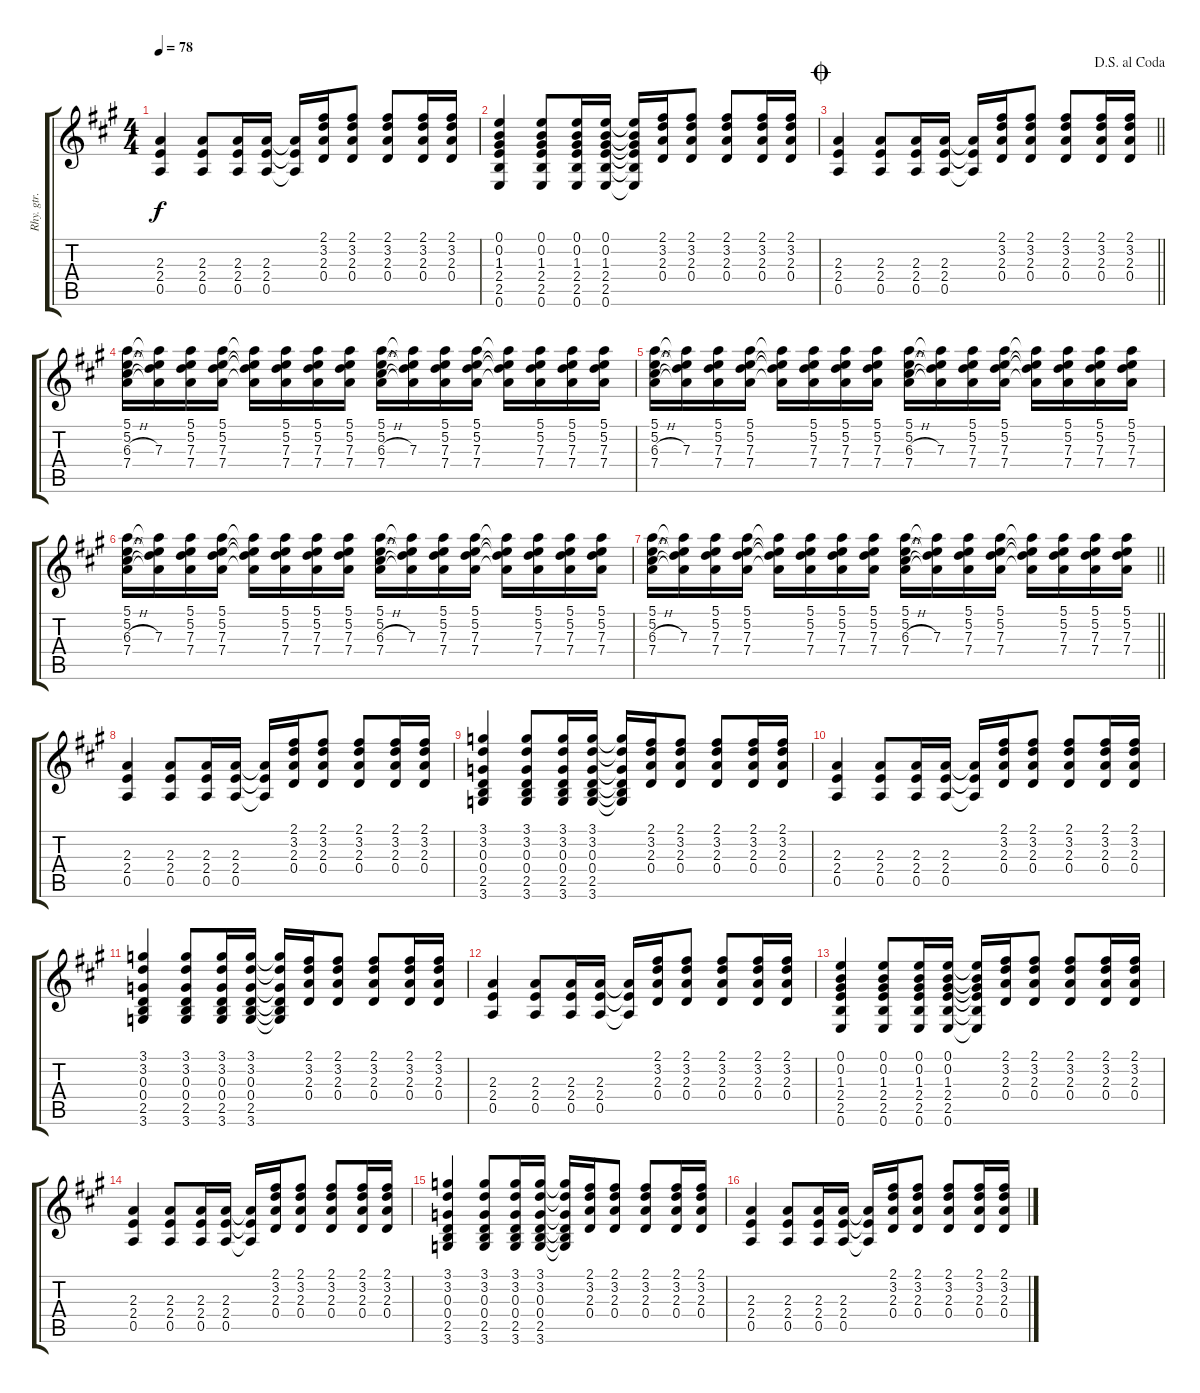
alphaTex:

\track ("Rhy. gtr." "Rhy. gtr.") {instrument acousticguitarsteel}
\staff {score tabs}
\tuning (E4 B3 G3 D3 A2 E2) {hide}
\ts (4 4)
\tempo 78
\clef g2
\ks a
(2.3 2.4 0.5).4{dy f} (2.3 2.4 0.5).8 (2.3 2.4 0.5).16 (2.3 2.4 0.5).16 (2.3{t} 2.4{t} 0.5{t}).16 (2.1 3.2 2.3 0.4).16 (2.1 3.2 2.3 0.4).8 (2.1 3.2 2.3 0.4).8 (2.1 3.2 2.3 0.4).16 (2.1 3.2 2.3 0.4).16 |
(0.1 0.2 1.3 2.4 2.5 0.6).4 (0.1 0.2 1.3 2.4 2.5 0.6).8 (0.1 0.2 1.3 2.4 2.5 0.6).16 (0.1 0.2 1.3 2.4 2.5 0.6).16 (0.1{t} 0.2{t} 1.3{t} 2.4{t} 2.5{t} 0.6{t}).16 (2.1 3.2 2.3 0.4).16 (2.1 3.2 2.3 0.4).8 (2.1 3.2 2.3 0.4).8 (2.1 3.2 2.3 0.4).16 (2.1 3.2 2.3 0.4).16 |
\jump coda
\jump dalsegnoalcoda
\barLineRight lightlight
(2.3 2.4 0.5).4 (2.3 2.4 0.5).8 (2.3 2.4 0.5).16 (2.3 2.4 0.5).16 (2.3{t} 2.4{t} 0.5{t}).16 (2.1 3.2 2.3 0.4).16 (2.1 3.2 2.3 0.4).8 (2.1 3.2 2.3 0.4).8 (2.1 3.2 2.3 0.4).16 (2.1 3.2 2.3 0.4).16 |
(5.1 5.2 6.3{h} 7.4).16 (5.1{t} 5.2{t} 7.3 7.4{t}).16 (5.1 5.2 7.3 7.4).16 (5.1 5.2 7.3 7.4).16 (5.1{t} 5.2{t} 7.3{t} 7.4{t}).16 (5.1 5.2 7.3 7.4).16 (5.1 5.2 7.3 7.4).16 (5.1 5.2 7.3 7.4).16 (5.1 5.2 6.3{h} 7.4).16 (5.1{t} 5.2{t} 7.3 7.4{t}).16 (5.1 5.2 7.3 7.4).16 (5.1 5.2 7.3 7.4).16 (5.1{t} 5.2{t} 7.3{t} 7.4{t}).16 (5.1 5.2 7.3 7.4).16 (5.1 5.2 7.3 7.4).16 (5.1 5.2 7.3 7.4).16 |
(5.1 5.2 6.3{h} 7.4).16 (5.1{t} 5.2{t} 7.3 7.4{t}).16 (5.1 5.2 7.3 7.4).16 (5.1 5.2 7.3 7.4).16 (5.1{t} 5.2{t} 7.3{t} 7.4{t}).16 (5.1 5.2 7.3 7.4).16 (5.1 5.2 7.3 7.4).16 (5.1 5.2 7.3 7.4).16 (5.1 5.2 6.3{h} 7.4).16 (5.1{t} 5.2{t} 7.3 7.4{t}).16 (5.1 5.2 7.3 7.4).16 (5.1 5.2 7.3 7.4).16 (5.1{t} 5.2{t} 7.3{t} 7.4{t}).16 (5.1 5.2 7.3 7.4).16 (5.1 5.2 7.3 7.4).16 (5.1 5.2 7.3 7.4).16 |
(5.1 5.2 6.3{h} 7.4).16 (5.1{t} 5.2{t} 7.3 7.4{t}).16 (5.1 5.2 7.3 7.4).16 (5.1 5.2 7.3 7.4).16 (5.1{t} 5.2{t} 7.3{t} 7.4{t}).16 (5.1 5.2 7.3 7.4).16 (5.1 5.2 7.3 7.4).16 (5.1 5.2 7.3 7.4).16 (5.1 5.2 6.3{h} 7.4).16 (5.1{t} 5.2{t} 7.3 7.4{t}).16 (5.1 5.2 7.3 7.4).16 (5.1 5.2 7.3 7.4).16 (5.1{t} 5.2{t} 7.3{t} 7.4{t}).16 (5.1 5.2 7.3 7.4).16 (5.1 5.2 7.3 7.4).16 (5.1 5.2 7.3 7.4).16 |
\barLineRight lightlight
(5.1 5.2 6.3{h} 7.4).16 (5.1{t} 5.2{t} 7.3 7.4{t}).16 (5.1 5.2 7.3 7.4).16 (5.1 5.2 7.3 7.4).16 (5.1{t} 5.2{t} 7.3{t} 7.4{t}).16 (5.1 5.2 7.3 7.4).16 (5.1 5.2 7.3 7.4).16 (5.1 5.2 7.3 7.4).16 (5.1 5.2 6.3{h} 7.4).16 (5.1{t} 5.2{t} 7.3 7.4{t}).16 (5.1 5.2 7.3 7.4).16 (5.1 5.2 7.3 7.4).16 (5.1{t} 5.2{t} 7.3{t} 7.4{t}).16 (5.1 5.2 7.3 7.4).16 (5.1 5.2 7.3 7.4).16 (5.1 5.2 7.3 7.4).16 |
(2.3 2.4 0.5).4 (2.3 2.4 0.5).8 (2.3 2.4 0.5).16 (2.3 2.4 0.5).16 (2.3{t} 2.4{t} 0.5{t}).16 (2.1 3.2 2.3 0.4).16 (2.1 3.2 2.3 0.4).8 (2.1 3.2 2.3 0.4).8 (2.1 3.2 2.3 0.4).16 (2.1 3.2 2.3 0.4).16 |
(3.1 3.2 0.3 0.4 2.5 3.6).4 (3.1 3.2 0.3 0.4 2.5 3.6).8 (3.1 3.2 0.3 0.4 2.5 3.6).16 (3.1 3.2 0.3 0.4 2.5 3.6).16 (3.1{t} 3.2{t} 0.3{t} 0.4{t} 2.5{t} 3.6{t}).16 (2.1 3.2 2.3 0.4).16 (2.1 3.2 2.3 0.4).8 (2.1 3.2 2.3 0.4).8 (2.1 3.2 2.3 0.4).16 (2.1 3.2 2.3 0.4).16 |
(2.3 2.4 0.5).4 (2.3 2.4 0.5).8 (2.3 2.4 0.5).16 (2.3 2.4 0.5).16 (2.3{t} 2.4{t} 0.5{t}).16 (2.1 3.2 2.3 0.4).16 (2.1 3.2 2.3 0.4).8 (2.1 3.2 2.3 0.4).8 (2.1 3.2 2.3 0.4).16 (2.1 3.2 2.3 0.4).16 |
(3.1 3.2 0.3 0.4 2.5 3.6).4 (3.1 3.2 0.3 0.4 2.5 3.6).8 (3.1 3.2 0.3 0.4 2.5 3.6).16 (3.1 3.2 0.3 0.4 2.5 3.6).16 (3.1{t} 3.2{t} 0.3{t} 0.4{t} 2.5{t} 3.6{t}).16 (2.1 3.2 2.3 0.4).16 (2.1 3.2 2.3 0.4).8 (2.1 3.2 2.3 0.4).8 (2.1 3.2 2.3 0.4).16 (2.1 3.2 2.3 0.4).16 |
(2.3 2.4 0.5).4 (2.3 2.4 0.5).8 (2.3 2.4 0.5).16 (2.3 2.4 0.5).16 (2.3{t} 2.4{t} 0.5{t}).16 (2.1 3.2 2.3 0.4).16 (2.1 3.2 2.3 0.4).8 (2.1 3.2 2.3 0.4).8 (2.1 3.2 2.3 0.4).16 (2.1 3.2 2.3 0.4).16 |
(0.1 0.2 1.3 2.4 2.5 0.6).4 (0.1 0.2 1.3 2.4 2.5 0.6).8 (0.1 0.2 1.3 2.4 2.5 0.6).16 (0.1 0.2 1.3 2.4 2.5 0.6).16 (0.1{t} 0.2{t} 1.3{t} 2.4{t} 2.5{t} 0.6{t}).16 (2.1 3.2 2.3 0.4).16 (2.1 3.2 2.3 0.4).8 (2.1 3.2 2.3 0.4).8 (2.1 3.2 2.3 0.4).16 (2.1 3.2 2.3 0.4).16 |
(2.3 2.4 0.5).4 (2.3 2.4 0.5).8 (2.3 2.4 0.5).16 (2.3 2.4 0.5).16 (2.3{t} 2.4{t} 0.5{t}).16 (2.1 3.2 2.3 0.4).16 (2.1 3.2 2.3 0.4).8 (2.1 3.2 2.3 0.4).8 (2.1 3.2 2.3 0.4).16 (2.1 3.2 2.3 0.4).16 |
(3.1 3.2 0.3 0.4 2.5 3.6).4 (3.1 3.2 0.3 0.4 2.5 3.6).8 (3.1 3.2 0.3 0.4 2.5 3.6).16 (3.1 3.2 0.3 0.4 2.5 3.6).16 (3.1{t} 3.2{t} 0.3{t} 0.4{t} 2.5{t} 3.6{t}).16 (2.1 3.2 2.3 0.4).16 (2.1 3.2 2.3 0.4).8 (2.1 3.2 2.3 0.4).8 (2.1 3.2 2.3 0.4).16 (2.1 3.2 2.3 0.4).16 |
(2.3 2.4 0.5).4 (2.3 2.4 0.5).8 (2.3 2.4 0.5).16 (2.3 2.4 0.5).16 (2.3{t} 2.4{t} 0.5{t}).16 (2.1 3.2 2.3 0.4).16 (2.1 3.2 2.3 0.4).8 (2.1 3.2 2.3 0.4).8 (2.1 3.2 2.3 0.4).16 (2.1 3.2 2.3 0.4).16
